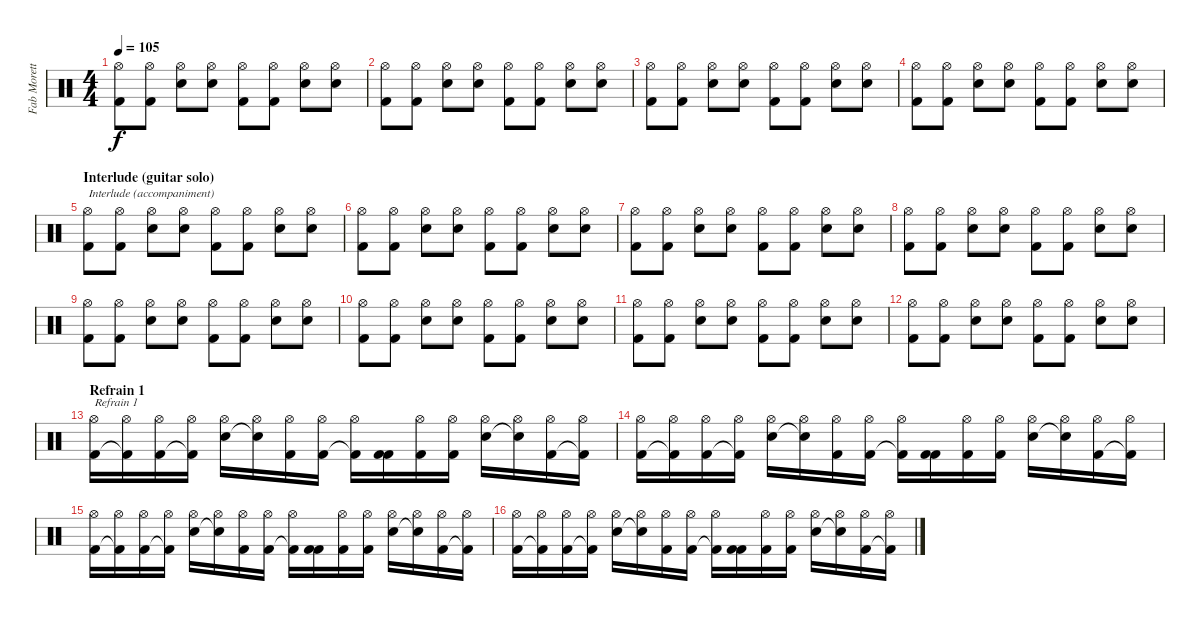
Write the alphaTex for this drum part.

\track ("Fab Moretti" "Fab Morett") {instrument percussion}
\staff {score}
\articulation defaults
\ts (4 4)
\tempo 105
\clef neutral
\ks c
("Hi-Hat (open)" "Kick (hit) 2").8{dy f} ("Hi-Hat (open)" "Kick (hit) 2").8 ("Hi-Hat (open)" "Snare (hit) 2").8 ("Hi-Hat (open)" "Snare (hit) 2").8 ("Hi-Hat (open)" "Kick (hit) 2").8 ("Hi-Hat (open)" "Kick (hit) 2").8 ("Hi-Hat (open)" "Snare (hit) 2").8 ("Hi-Hat (open)" "Snare (hit) 2").8 |
("Hi-Hat (open)" "Kick (hit) 2").8 ("Hi-Hat (open)" "Kick (hit) 2").8 ("Hi-Hat (open)" "Snare (hit) 2").8 ("Hi-Hat (open)" "Snare (hit) 2").8 ("Hi-Hat (open)" "Kick (hit) 2").8 ("Hi-Hat (open)" "Kick (hit) 2").8 ("Hi-Hat (open)" "Snare (hit) 2").8 ("Hi-Hat (open)" "Snare (hit) 2").8 |
("Hi-Hat (open)" "Kick (hit) 2").8 ("Hi-Hat (open)" "Kick (hit) 2").8 ("Hi-Hat (open)" "Snare (hit) 2").8 ("Hi-Hat (open)" "Snare (hit) 2").8 ("Hi-Hat (open)" "Kick (hit) 2").8 ("Hi-Hat (open)" "Kick (hit) 2").8 ("Hi-Hat (open)" "Snare (hit) 2").8 ("Hi-Hat (open)" "Snare (hit) 2").8 |
("Hi-Hat (open)" "Kick (hit) 2").8 ("Hi-Hat (open)" "Kick (hit) 2").8 ("Hi-Hat (open)" "Snare (hit) 2").8 ("Hi-Hat (open)" "Snare (hit) 2").8 ("Hi-Hat (open)" "Kick (hit) 2").8 ("Hi-Hat (open)" "Kick (hit) 2").8 ("Hi-Hat (open)" "Snare (hit) 2").8 ("Hi-Hat (open)" "Snare (hit) 2").8 |
\section ("" "Interlude (guitar solo)")
("Hi-Hat (open)" "Kick (hit) 2").8{txt "Interlude (accompaniment)"} ("Hi-Hat (open)" "Kick (hit) 2").8 ("Hi-Hat (open)" "Snare (hit) 2").8 ("Hi-Hat (open)" "Snare (hit) 2").8 ("Hi-Hat (open)" "Kick (hit) 2").8 ("Hi-Hat (open)" "Kick (hit) 2").8 ("Hi-Hat (open)" "Snare (hit) 2").8 ("Hi-Hat (open)" "Snare (hit) 2").8 |
("Hi-Hat (open)" "Kick (hit) 2").8 ("Hi-Hat (open)" "Kick (hit) 2").8 ("Hi-Hat (open)" "Snare (hit) 2").8 ("Hi-Hat (open)" "Snare (hit) 2").8 ("Hi-Hat (open)" "Kick (hit) 2").8 ("Hi-Hat (open)" "Kick (hit) 2").8 ("Hi-Hat (open)" "Snare (hit) 2").8 ("Hi-Hat (open)" "Snare (hit) 2").8 |
("Hi-Hat (open)" "Kick (hit) 2").8 ("Hi-Hat (open)" "Kick (hit) 2").8 ("Hi-Hat (open)" "Snare (hit) 2").8 ("Hi-Hat (open)" "Snare (hit) 2").8 ("Hi-Hat (open)" "Kick (hit) 2").8 ("Hi-Hat (open)" "Kick (hit) 2").8 ("Hi-Hat (open)" "Snare (hit) 2").8 ("Hi-Hat (open)" "Snare (hit) 2").8 |
("Hi-Hat (open)" "Kick (hit) 2").8 ("Hi-Hat (open)" "Kick (hit) 2").8 ("Hi-Hat (open)" "Snare (hit) 2").8 ("Hi-Hat (open)" "Snare (hit) 2").8 ("Hi-Hat (open)" "Kick (hit) 2").8 ("Hi-Hat (open)" "Kick (hit) 2").8 ("Hi-Hat (open)" "Snare (hit) 2").8 ("Hi-Hat (open)" "Snare (hit) 2").8 |
("Hi-Hat (open)" "Kick (hit) 2").8 ("Hi-Hat (open)" "Kick (hit) 2").8 ("Hi-Hat (open)" "Snare (hit) 2").8 ("Hi-Hat (open)" "Snare (hit) 2").8 ("Hi-Hat (open)" "Kick (hit) 2").8 ("Hi-Hat (open)" "Kick (hit) 2").8 ("Hi-Hat (open)" "Snare (hit) 2").8 ("Hi-Hat (open)" "Snare (hit) 2").8 |
("Hi-Hat (open)" "Kick (hit) 2").8 ("Hi-Hat (open)" "Kick (hit) 2").8 ("Hi-Hat (open)" "Snare (hit) 2").8 ("Hi-Hat (open)" "Snare (hit) 2").8 ("Hi-Hat (open)" "Kick (hit) 2").8 ("Hi-Hat (open)" "Kick (hit) 2").8 ("Hi-Hat (open)" "Snare (hit) 2").8 ("Hi-Hat (open)" "Snare (hit) 2").8 |
("Hi-Hat (open)" "Kick (hit) 2").8 ("Hi-Hat (open)" "Kick (hit) 2").8 ("Hi-Hat (open)" "Snare (hit) 2").8 ("Hi-Hat (open)" "Snare (hit) 2").8 ("Hi-Hat (open)" "Kick (hit) 2").8 ("Hi-Hat (open)" "Kick (hit) 2").8 ("Hi-Hat (open)" "Snare (hit) 2").8 ("Hi-Hat (open)" "Snare (hit) 2").8 |
("Hi-Hat (open)" "Kick (hit) 2").8 ("Hi-Hat (open)" "Kick (hit) 2").8 ("Hi-Hat (open)" "Snare (hit) 2").8 ("Hi-Hat (open)" "Snare (hit) 2").8 ("Hi-Hat (open)" "Kick (hit) 2").8 ("Hi-Hat (open)" "Kick (hit) 2").8 ("Hi-Hat (open)" "Snare (hit) 2").8 ("Hi-Hat (open)" "Snare (hit) 2").8 |
\section ("" "Refrain 1")
("Hi-Hat (open)" "Kick (hit) 2").16{txt "Refrain 1"} ("Hi-Hat (open)" "Kick (hit) 2"{t}).16 ("Hi-Hat (open)" "Kick (hit) 2").16 ("Hi-Hat (open)" "Kick (hit) 2"{t}).16 ("Hi-Hat (open)" "Snare (hit) 2").16 ("Hi-Hat (open)" "Snare (hit) 2"{t}).16 ("Hi-Hat (open)" "Kick (hit) 2").16 ("Hi-Hat (open)" "Kick (hit) 2").16 ("Hi-Hat (open)" "Kick (hit) 2"{t}).16 ("Kick (hit) 2" "Kick (hit) 2").16 ("Hi-Hat (open)" "Kick (hit) 2").16 ("Hi-Hat (open)" "Kick (hit) 2").16 ("Hi-Hat (open)" "Snare (hit) 2").16 ("Hi-Hat (open)" "Snare (hit) 2"{t}).16 ("Hi-Hat (open)" "Kick (hit) 2").16 ("Hi-Hat (open)" "Kick (hit) 2"{t}).16 |
("Hi-Hat (open)" "Kick (hit) 2").16 ("Hi-Hat (open)" "Kick (hit) 2"{t}).16 ("Hi-Hat (open)" "Kick (hit) 2").16 ("Hi-Hat (open)" "Kick (hit) 2"{t}).16 ("Hi-Hat (open)" "Snare (hit) 2").16 ("Hi-Hat (open)" "Snare (hit) 2"{t}).16 ("Hi-Hat (open)" "Kick (hit) 2").16 ("Hi-Hat (open)" "Kick (hit) 2").16 ("Hi-Hat (open)" "Kick (hit) 2"{t}).16 ("Kick (hit) 2" "Kick (hit) 2").16 ("Hi-Hat (open)" "Kick (hit) 2").16 ("Hi-Hat (open)" "Kick (hit) 2").16 ("Hi-Hat (open)" "Snare (hit) 2").16 ("Hi-Hat (open)" "Snare (hit) 2"{t}).16 ("Hi-Hat (open)" "Kick (hit) 2").16 ("Hi-Hat (open)" "Kick (hit) 2"{t}).16 |
("Hi-Hat (open)" "Kick (hit) 2").16 ("Hi-Hat (open)" "Kick (hit) 2"{t}).16 ("Hi-Hat (open)" "Kick (hit) 2").16 ("Hi-Hat (open)" "Kick (hit) 2"{t}).16 ("Hi-Hat (open)" "Snare (hit) 2").16 ("Hi-Hat (open)" "Snare (hit) 2"{t}).16 ("Hi-Hat (open)" "Kick (hit) 2").16 ("Hi-Hat (open)" "Kick (hit) 2").16 ("Hi-Hat (open)" "Kick (hit) 2"{t}).16 ("Kick (hit) 2" "Kick (hit) 2").16 ("Hi-Hat (open)" "Kick (hit) 2").16 ("Hi-Hat (open)" "Kick (hit) 2").16 ("Hi-Hat (open)" "Snare (hit) 2").16 ("Hi-Hat (open)" "Snare (hit) 2"{t}).16 ("Hi-Hat (open)" "Kick (hit) 2").16 ("Hi-Hat (open)" "Kick (hit) 2"{t}).16 |
("Hi-Hat (open)" "Kick (hit) 2").16 ("Hi-Hat (open)" "Kick (hit) 2"{t}).16 ("Hi-Hat (open)" "Kick (hit) 2").16 ("Hi-Hat (open)" "Kick (hit) 2"{t}).16 ("Hi-Hat (open)" "Snare (hit) 2").16 ("Hi-Hat (open)" "Snare (hit) 2"{t}).16 ("Hi-Hat (open)" "Kick (hit) 2").16 ("Hi-Hat (open)" "Kick (hit) 2").16 ("Hi-Hat (open)" "Kick (hit) 2"{t}).16 ("Kick (hit) 2" "Kick (hit) 2").16 ("Hi-Hat (open)" "Kick (hit) 2").16 ("Hi-Hat (open)" "Kick (hit) 2").16 ("Hi-Hat (open)" "Snare (hit) 2").16 ("Hi-Hat (open)" "Snare (hit) 2"{t}).16 ("Hi-Hat (open)" "Kick (hit) 2").16 ("Hi-Hat (open)" "Kick (hit) 2"{t}).16
